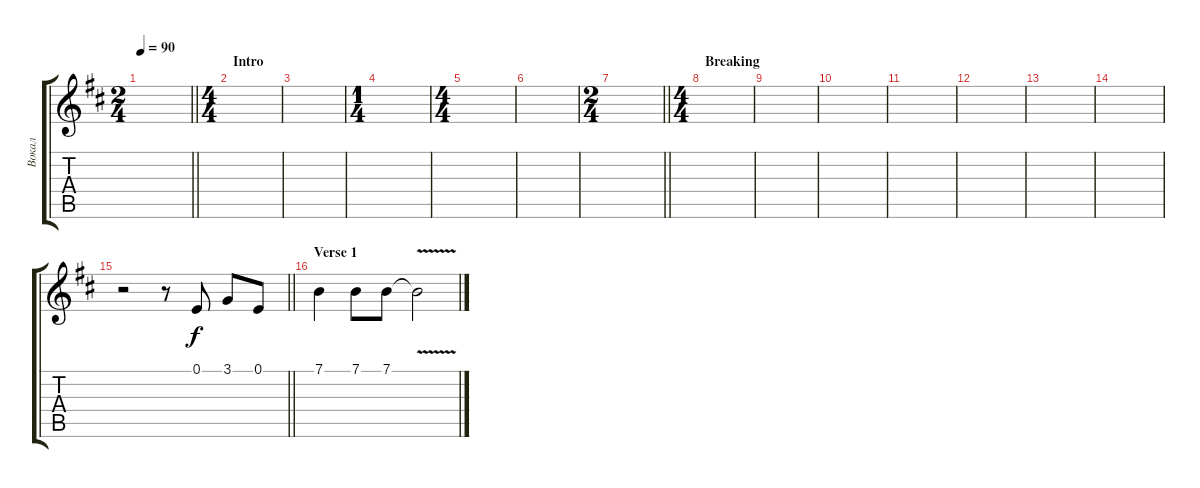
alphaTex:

\track ("Вокал" "Вокал") {instrument trumpet}
\staff {score tabs}
\tuning (E4 B3 G3 D3 A2 E2) {hide}
\ts (2 4)
\tempo 90
\clef g2
\barLineRight lightlight
\ks bminor
|
\ts (4 4)
\section ("" "Intro")
|
|
\ts (1 4)
|
\ts (4 4)
|
|
\ts (2 4)
\barLineRight lightlight
|
\ts (4 4)
\section ("" "Breaking")
|
|
|
|
|
|
|
\barLineRight lightlight
r.2 r.8 0.1.8 3.1.8 0.1.8 |
\section ("" "Verse 1")
7.1.4 7.1.8 7.1.8 7.1{v t}.2
